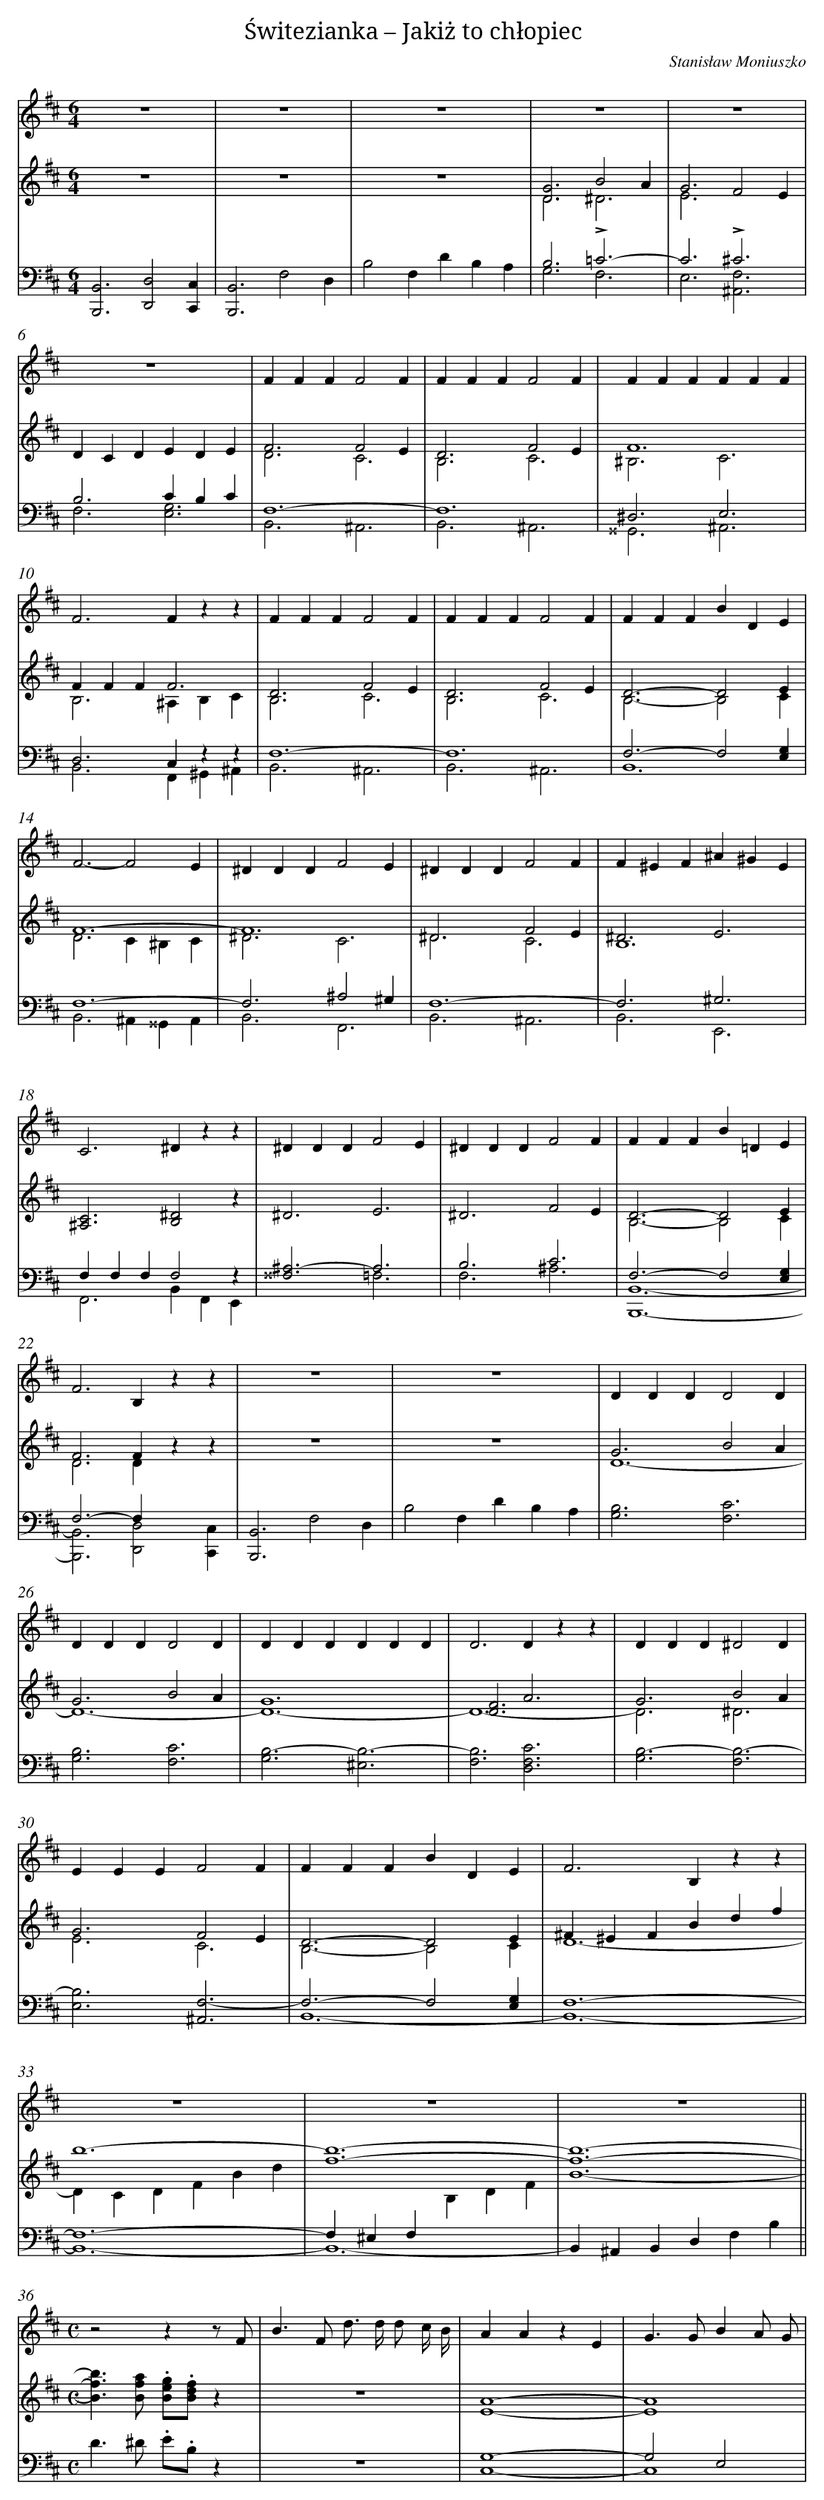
X:1
T: Świtezianka – Jakiż to chłopiec
C: Stanisław Moniuszko
L: 1/4
M: 6/4
V: 1 clef=treble
V: 2 clef=treble
V: 3 clef=bass
K: D
[V:1] z6 |
[V:2] z6 |
[V:3] [B,,,3B,,3][D,,2D,2][C,,C,] |
[V:1] z6 |
[V:2] z6 |
[V:3] [B,,,3B,,3]F,2D, |
[V:1] z6 |
[V:2] z6 |
[V:3] B,2F,DB,A, |
[V:1] z6 |
[V:2] [D3G3]B2A & D3^D3 |
[V:3] B,3!accent!=C3- & G,3F,3 |
[V:1] z6 |
[V:2] G3F2E & E3x3 |
[V:3] C3!accent!^C3 & E,3[^A,,3F,3] |
[V:1] z6 |
[V:2] DCDEDE |
[V:3] B,2>C2B,C & F,3[E,3G,3] |
[V:1] FFFF2F |
[V:2] F3F2E & D3C3 |
[V:3] F,6- & B,,3^A,,3 |
[V:1] FFFF2F |
[V:2] D3F2E & B,3C3 |
[V:3] F,6 & B,,3^A,,3 |
[V:1] FFFFFF |
[V:2] F6 & ^B,3C3 |
[V:3] ^D,3E,3 & ^^G,,3^A,,3 |
[V:1] F2>F2zz |
[V:2] FFFF3 & B,2>^A,2B,C |
[V:3] D,2>C,2zz & B,,2>F,,2^G,,^A,, |
[V:1] FFFF2F |
[V:2] D3F2E & B,3C3 |
[V:3] F,6- & B,,3^A,,3 |
[V:1] FFFF2F |
[V:2] D3F2E & B,3C3 |
[V:3] F,6 & B,,3^A,,3 |
[V:1] FFFBDE |
[V:2] D3-D2E & B,3-B,2C |
[V:3] F,3-F,2[E,G,] & B,,6 |
[V:1] F3-F2E |
[V:2] F6- & D2>C2^B,C |
[V:3] F,6- & B,,2>^A,,2^^G,,A,, |
[V:1] ^DDDF2E |
[V:2] F6 & ^D3C3 |
[V:3] F,3^A,2^G, & B,,3F,,3 |
[V:1] ^DDDF2F |
[V:2] ^D3F2E & ^D3C3 |
[V:3] F,6- & B,,3^A,,3 |
[V:1] F^EF^A^GE |
[V:2] ^D3E3 & B,6 |
[V:3] F,3^G,3 & B,,3E,,3 |
[V:1] C2>^D2zz |
[V:2] [^A,3C3][B,2^D2]z |
[V:3] F,F,F,F,2z & F,,2>B,,2F,,E,, |
[V:1] ^DDDF2E |
[V:2] ^D3E3 |
[V:3] [^A,3-^^F,3]A,3 & x3=F,3 |
[V:1] ^DDDF2F |
[V:2] ^D3F2E |
[V:3] B,3C3 & F,3^A,3 |
[V:1] FFFB=DE |
[V:2] D3-D2E & B,3-B,2C |
[V:3] F,3-F,2[E,G,] & [B,,,6B,,6]- |
[V:1] F2>B,2zz |
[V:2] F2>F2zz & D2>D2xx |
[V:3] F,2>-F,2xx & [B,,,3B,,3][D,,2D,2][C,,C,] |
[V:1] z6 |
[V:2] z6 |
[V:3] [B,,,3B,,3]F,2D, |
[V:1] z6 |
[V:2] z6 |
[V:3] B,2F,DB,A, |
[V:1] DDDD2D |
[V:2] G3B2A & D6- |
[V:3] [G,3B,3][F,3C3] |
[V:1] DDDD2D |
[V:2] G3B2A & D6- |
[V:3] [G,3B,3][F,3C3] |
[V:1] DDDDDD |
[V:2] G6 & D6- |
[V:3] [G,3B,3-][^E,3B,3-] |
[V:1] D2>D2zz |
[V:2] [D3F3]A3 & D6- |
[V:3] [F,3B,3][D,3F,3C3] |
[V:1] DDD^D2D |
[V:2] G3B2A & D3^D3 |
[V:3] [G,3B,3-][F,3B,3-] |
[V:1] EEEF2F |
[V:2] G3F2E & E3C3 |
[V:3] [E,3B,3][^A,,3F,3-] |
[V:1] FFFBDE |
[V:2] D3-D2E & B,3-B,2C |
[V:3] F,3-F,2[E,G,] & B,,6- |
[V:1] F2>B,2zz |
[V:2] ^F^EFBdf & D6- |
[V:3] F,6- & B,,6- |
[V:1] z6 |
[V:2] b6- & DCDFBd |
[V:3] F,6- & B,,6- |
[V:1] z6 |
[V:2] [f6b6]- & x2>B,2DF |
[V:3] F,^E,F,x3 & B,,6- |
[V:1] z6 ||
[V:2] [B6f6b6]- ||
[V:3] B,,^A,,B,,D,F,B, ||
[V:1] [M:C]z2zz/ F/ |
[V:2] [M:C][Bfb]>[Bfa] .[B/e/g/].[B/d/f/]z |
[V:3] [M:C]D>^D .E/.B,/z |
[V:1] B>F d/> d/ d/ c// B// |
[V:2] z4 |
[V:3] z4 |
[V:1] AAzE |
[V:2] [E4A4]- |
[V:3] G,4- & C,4- |
[V:1] G>GBA/ G/ |
[V:2] [E4A4] |
[V:3] G,2E,2 & C,4 |
